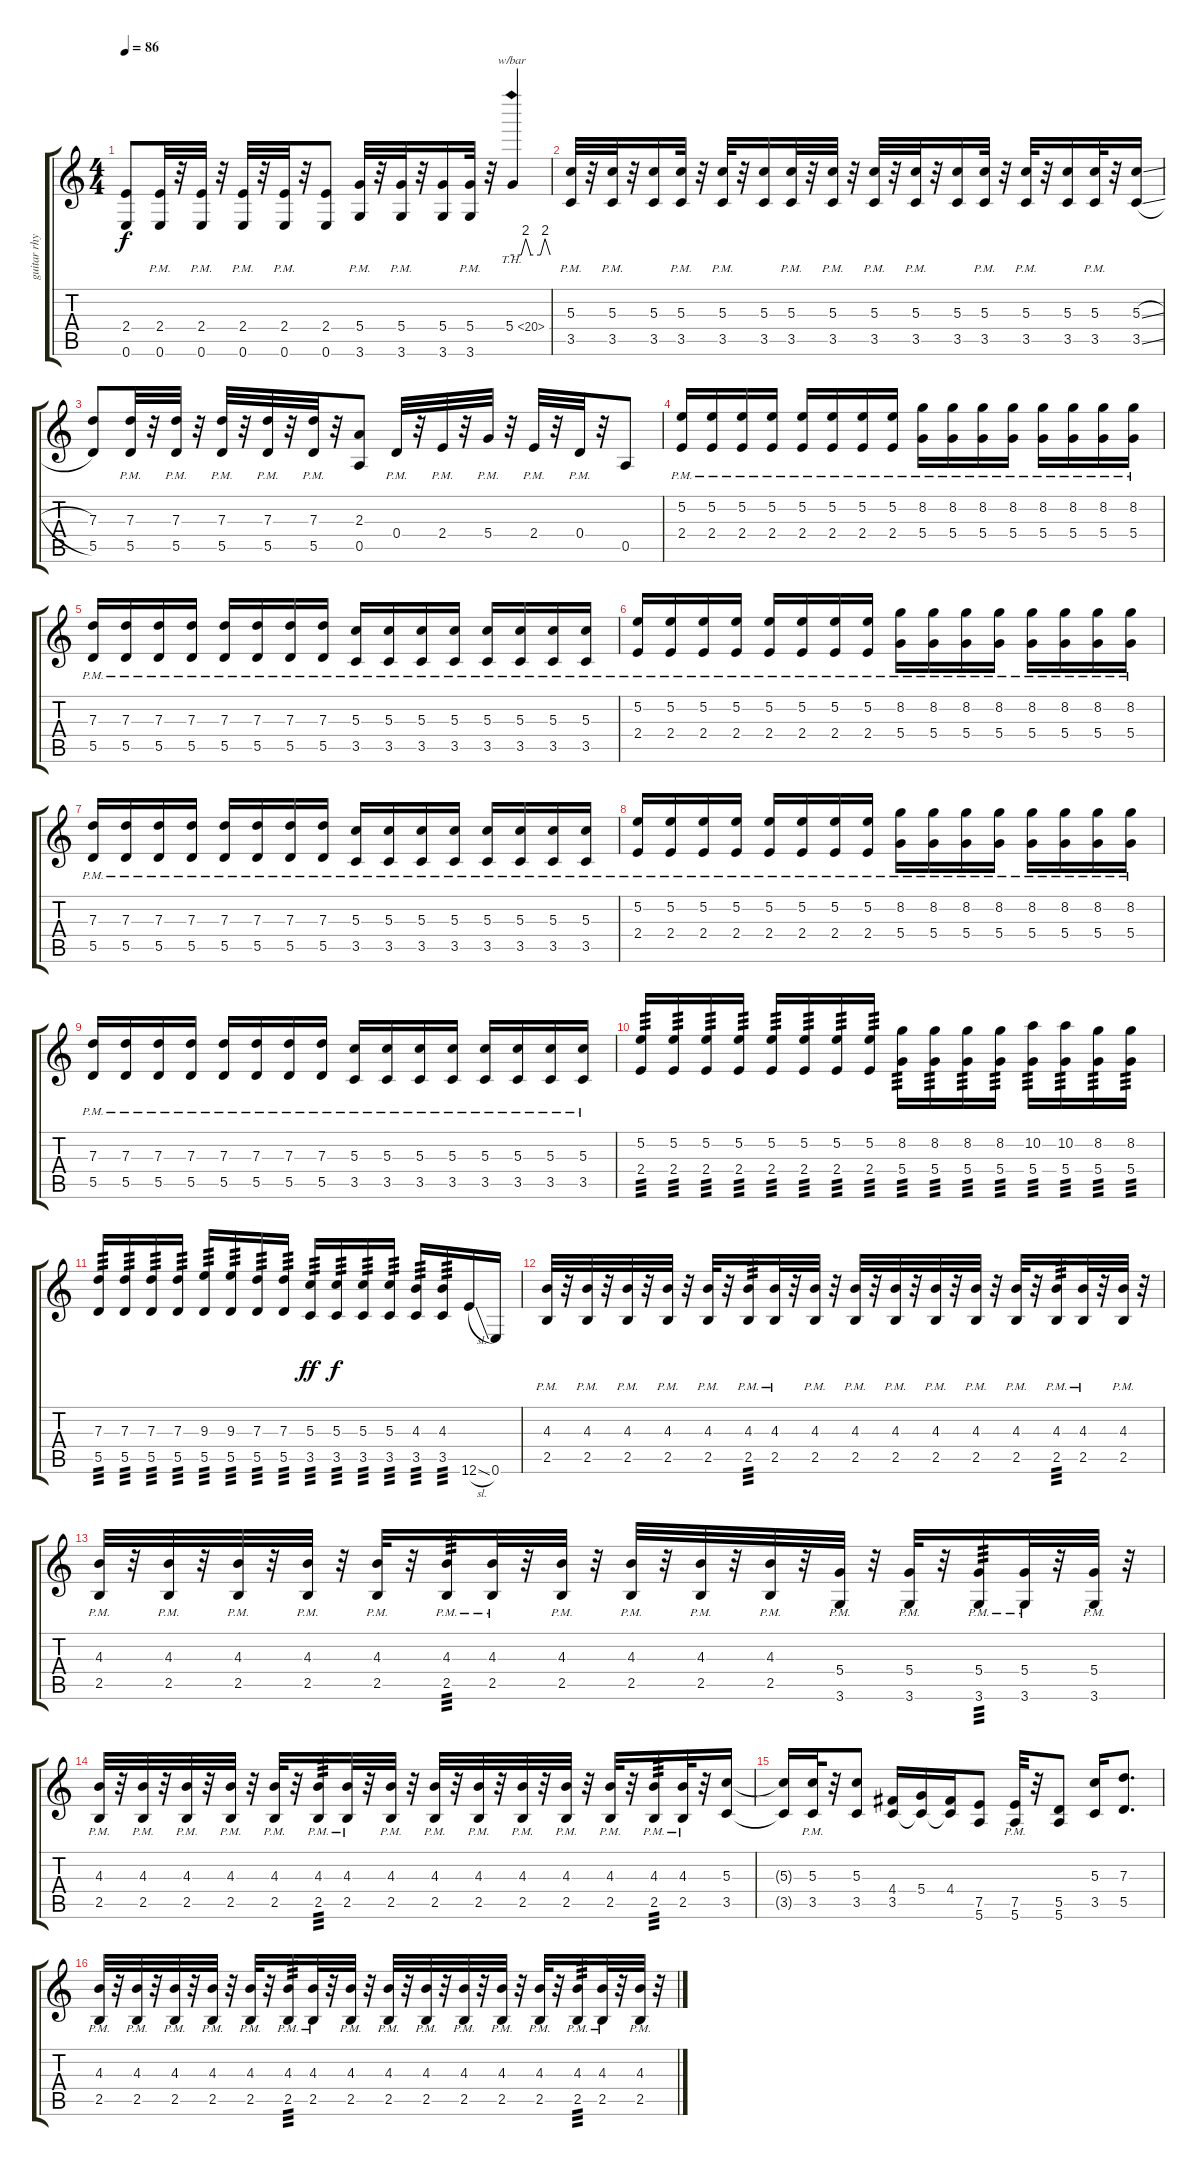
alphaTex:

\track ("guitar rhythm right" "guitar rhy") {instrument distortionguitar}
\staff {score tabs}
\tuning (E4 B3 G3 D3 A2 E2) {hide}
\ts (4 4)
\tempo 86
\clef g2
\ks c
(2.4{t} 0.6{t}).8{dy f} (2.4{pm} 0.6{pm}).32 r.32 (2.4{pm} 0.6{pm}).32 r.32 (2.4{pm} 0.6{pm}).32 r.32 (2.4{pm} 0.6{pm}).32 r.32 (2.4 0.6).8 (5.4{pm} 3.6{pm}).32 r.32 (5.4{pm} 3.6{pm}).32 r.32 (5.4 3.6).16 (5.4{pm} 3.6{pm}).32 r.32 5.4{th 15}.4{tbe (custom default 0 0 15 0 22 8 30 0 45 0 52 8 60 0)} |
(5.3{pm} 3.5{pm}).32 r.32 (5.3{pm} 3.5{pm}).32 r.32 (5.3 3.5).16 (5.3{pm} 3.5{pm}).32 r.32 (5.3{pm} 3.5{pm}).32 r.32 (5.3 3.5).16 (5.3{pm} 3.5{pm}).32 r.32 (5.3{pm} 3.5{pm}).32 r.32 (5.3{pm} 3.5{pm}).32 r.32 (5.3{pm} 3.5{pm}).32 r.32 (5.3 3.5).16 (5.3{pm} 3.5{pm}).32 r.32 (5.3{pm} 3.5{pm}).32 r.32 (5.3 3.5).16 (5.3{pm} 3.5{pm}).32 r.32 (5.3{sl} 3.5{sl}).16 |
(7.3 5.5).8 (7.3{pm} 5.5{pm}).32 r.32 (7.3{pm} 5.5{pm}).32 r.32 (7.3{pm} 5.5{pm}).32 r.32 (7.3{pm} 5.5{pm}).32 r.32 (7.3{pm} 5.5{pm}).32 r.32 (2.3 0.5).8 0.4{pm}.32 r.32 2.4{pm}.32 r.32 5.4{pm}.32 r.32 2.4{pm}.32 r.32 0.4{pm}.32 r.32 0.5.8 |
(5.2{pm} 2.4{pm}).16 (5.2{pm} 2.4{pm}).16 (5.2{pm} 2.4{pm}).16 (5.2{pm} 2.4{pm}).16 (5.2{pm} 2.4{pm}).16 (5.2{pm} 2.4{pm}).16 (5.2{pm} 2.4{pm}).16 (5.2{pm} 2.4{pm}).16 (8.2{pm} 5.4{pm}).16 (8.2{pm} 5.4{pm}).16 (8.2{pm} 5.4{pm}).16 (8.2{pm} 5.4{pm}).16 (8.2{pm} 5.4{pm}).16 (8.2{pm} 5.4{pm}).16 (8.2{pm} 5.4{pm}).16 (8.2{pm} 5.4{pm}).16 |
(7.3{pm} 5.5{pm}).16 (7.3{pm} 5.5{pm}).16 (7.3{pm} 5.5{pm}).16 (7.3{pm} 5.5{pm}).16 (7.3{pm} 5.5{pm}).16 (7.3{pm} 5.5{pm}).16 (7.3{pm} 5.5{pm}).16 (7.3{pm} 5.5{pm}).16 (5.3{pm} 3.5{pm}).16 (5.3{pm} 3.5{pm}).16 (5.3{pm} 3.5{pm}).16 (5.3{pm} 3.5{pm}).16 (5.3{pm} 3.5{pm}).16 (5.3{pm} 3.5{pm}).16 (5.3{pm} 3.5{pm}).16 (5.3{pm} 3.5{pm}).16 |
(5.2{pm} 2.4{pm}).16 (5.2{pm} 2.4{pm}).16 (5.2{pm} 2.4{pm}).16 (5.2{pm} 2.4{pm}).16 (5.2{pm} 2.4{pm}).16 (5.2{pm} 2.4{pm}).16 (5.2{pm} 2.4{pm}).16 (5.2{pm} 2.4{pm}).16 (8.2{pm} 5.4{pm}).16 (8.2{pm} 5.4{pm}).16 (8.2{pm} 5.4{pm}).16 (8.2{pm} 5.4{pm}).16 (8.2{pm} 5.4{pm}).16 (8.2{pm} 5.4{pm}).16 (8.2{pm} 5.4{pm}).16 (8.2{pm} 5.4{pm}).16 |
(7.3{pm} 5.5{pm}).16 (7.3{pm} 5.5{pm}).16 (7.3{pm} 5.5{pm}).16 (7.3{pm} 5.5{pm}).16 (7.3{pm} 5.5{pm}).16 (7.3{pm} 5.5{pm}).16 (7.3{pm} 5.5{pm}).16 (7.3{pm} 5.5{pm}).16 (5.3{pm} 3.5{pm}).16 (5.3{pm} 3.5{pm}).16 (5.3{pm} 3.5{pm}).16 (5.3{pm} 3.5{pm}).16 (5.3{pm} 3.5{pm}).16 (5.3{pm} 3.5{pm}).16 (5.3{pm} 3.5{pm}).16 (5.3{pm} 3.5{pm}).16 |
(5.2{pm} 2.4{pm}).16 (5.2{pm} 2.4{pm}).16 (5.2{pm} 2.4{pm}).16 (5.2{pm} 2.4{pm}).16 (5.2{pm} 2.4{pm}).16 (5.2{pm} 2.4{pm}).16 (5.2{pm} 2.4{pm}).16 (5.2{pm} 2.4{pm}).16 (8.2{pm} 5.4{pm}).16 (8.2{pm} 5.4{pm}).16 (8.2{pm} 5.4{pm}).16 (8.2{pm} 5.4{pm}).16 (8.2{pm} 5.4{pm}).16 (8.2{pm} 5.4{pm}).16 (8.2{pm} 5.4{pm}).16 (8.2{pm} 5.4{pm}).16 |
(7.3{pm} 5.5{pm}).16 (7.3{pm} 5.5{pm}).16 (7.3{pm} 5.5{pm}).16 (7.3{pm} 5.5{pm}).16 (7.3{pm} 5.5{pm}).16 (7.3{pm} 5.5{pm}).16 (7.3{pm} 5.5{pm}).16 (7.3{pm} 5.5{pm}).16 (5.3{pm} 3.5{pm}).16 (5.3{pm} 3.5{pm}).16 (5.3{pm} 3.5{pm}).16 (5.3{pm} 3.5{pm}).16 (5.3{pm} 3.5{pm}).16 (5.3{pm} 3.5{pm}).16 (5.3{pm} 3.5{pm}).16 (5.3{pm} 3.5{pm}).16 |
(5.2 2.4).16{tp 3} (5.2 2.4).16{tp 3} (5.2 2.4).16{tp 3} (5.2 2.4).16{tp 3} (5.2 2.4).16{tp 3} (5.2 2.4).16{tp 3} (5.2 2.4).16{tp 3} (5.2 2.4).16{tp 3} (8.2 5.4).16{tp 3} (8.2 5.4).16{tp 3} (8.2 5.4).16{tp 3} (8.2 5.4).16{tp 3} (10.2 5.4).16{tp 3} (10.2 5.4).16{tp 3} (8.2 5.4).16{tp 3} (8.2 5.4).16{tp 3} |
(7.3 5.5).16{tp 3} (7.3 5.5).16{tp 3} (7.3 5.5).16{tp 3} (7.3 5.5).16{tp 3} (9.3 5.5).16{tp 3} (9.3 5.5).16{tp 3} (7.3 5.5).16{tp 3} (7.3 5.5).16{tp 3} (5.3 3.5).16{tp 3 dy ff} (5.3 3.5).16{tp 3 dy f} (5.3 3.5).16{tp 3} (5.3 3.5).16{tp 3} (4.3 3.5).16{tp 3} (4.3 3.5).16{tp 3} 12.6{sl}.16 0.6.16 |
(4.3{pm} 2.5{pm}).32 r.32 (4.3{pm} 2.5{pm}).32 r.32 (4.3{pm} 2.5{pm}).32 r.32 (4.3{pm} 2.5{pm}).32 r.32 (4.3{pm} 2.5{pm}).32 r.32 (4.3{pm} 2.5{pm}).16{tp 3} (4.3{pm} 2.5{pm}).32 r.32 (4.3{pm} 2.5{pm}).32 r.32 (4.3{pm} 2.5{pm}).32 r.32 (4.3{pm} 2.5{pm}).32 r.32 (4.3{pm} 2.5{pm}).32 r.32 (4.3{pm} 2.5{pm}).32 r.32 (4.3{pm} 2.5{pm}).32 r.32 (4.3{pm} 2.5{pm}).16{tp 3} (4.3{pm} 2.5{pm}).32 r.32 (4.3{pm} 2.5{pm}).32 r.32 |
(4.3{pm} 2.5{pm}).32 r.32 (4.3{pm} 2.5{pm}).32 r.32 (4.3{pm} 2.5{pm}).32 r.32 (4.3{pm} 2.5{pm}).32 r.32 (4.3{pm} 2.5{pm}).32 r.32 (4.3{pm} 2.5{pm}).16{tp 3} (4.3{pm} 2.5{pm}).32 r.32 (4.3{pm} 2.5{pm}).32 r.32 (4.3{pm} 2.5{pm}).32 r.32 (4.3{pm} 2.5{pm}).32 r.32 (4.3{pm} 2.5{pm}).32 r.32 (5.4{pm} 3.6{pm}).32 r.32 (5.4{pm} 3.6{pm}).32 r.32 (5.4{pm} 3.6{pm}).16{tp 3} (5.4{pm} 3.6{pm}).32 r.32 (5.4{pm} 3.6{pm}).32 r.32 |
(4.3{pm} 2.5{pm}).32 r.32 (4.3{pm} 2.5{pm}).32 r.32 (4.3{pm} 2.5{pm}).32 r.32 (4.3{pm} 2.5{pm}).32 r.32 (4.3{pm} 2.5{pm}).32 r.32 (4.3{pm} 2.5{pm}).16{tp 3} (4.3{pm} 2.5{pm}).32 r.32 (4.3{pm} 2.5{pm}).32 r.32 (4.3{pm} 2.5{pm}).32 r.32 (4.3{pm} 2.5{pm}).32 r.32 (4.3{pm} 2.5{pm}).32 r.32 (4.3{pm} 2.5{pm}).32 r.32 (4.3{pm} 2.5{pm}).32 r.32 (4.3{pm} 2.5{pm}).16{tp 3} (4.3{pm} 2.5{pm}).32 r.32 (5.3 3.5).16 |
(5.3{t} 3.5{t}).16 (5.3{pm} 3.5{pm}).32 r.32 (5.3 3.5).8 (4.4 3.5).16 (5.4 3.5{t}).16 (4.4 3.5{t}).16 (7.5 5.6).8 (7.5{pm} 5.6{pm}).32 r.32 (5.5 5.6).8 (5.3 3.5).16 (7.3 5.5).8{d} |
(4.3{pm} 2.5{pm}).32 r.32 (4.3{pm} 2.5{pm}).32 r.32 (4.3{pm} 2.5{pm}).32 r.32 (4.3{pm} 2.5{pm}).32 r.32 (4.3{pm} 2.5{pm}).32 r.32 (4.3{pm} 2.5{pm}).16{tp 3} (4.3{pm} 2.5{pm}).32 r.32 (4.3{pm} 2.5{pm}).32 r.32 (4.3{pm} 2.5{pm}).32 r.32 (4.3{pm} 2.5{pm}).32 r.32 (4.3{pm} 2.5{pm}).32 r.32 (4.3{pm} 2.5{pm}).32 r.32 (4.3{pm} 2.5{pm}).32 r.32 (4.3{pm} 2.5{pm}).16{tp 3} (4.3{pm} 2.5{pm}).32 r.32 (4.3{pm} 2.5{pm}).32 r.32
